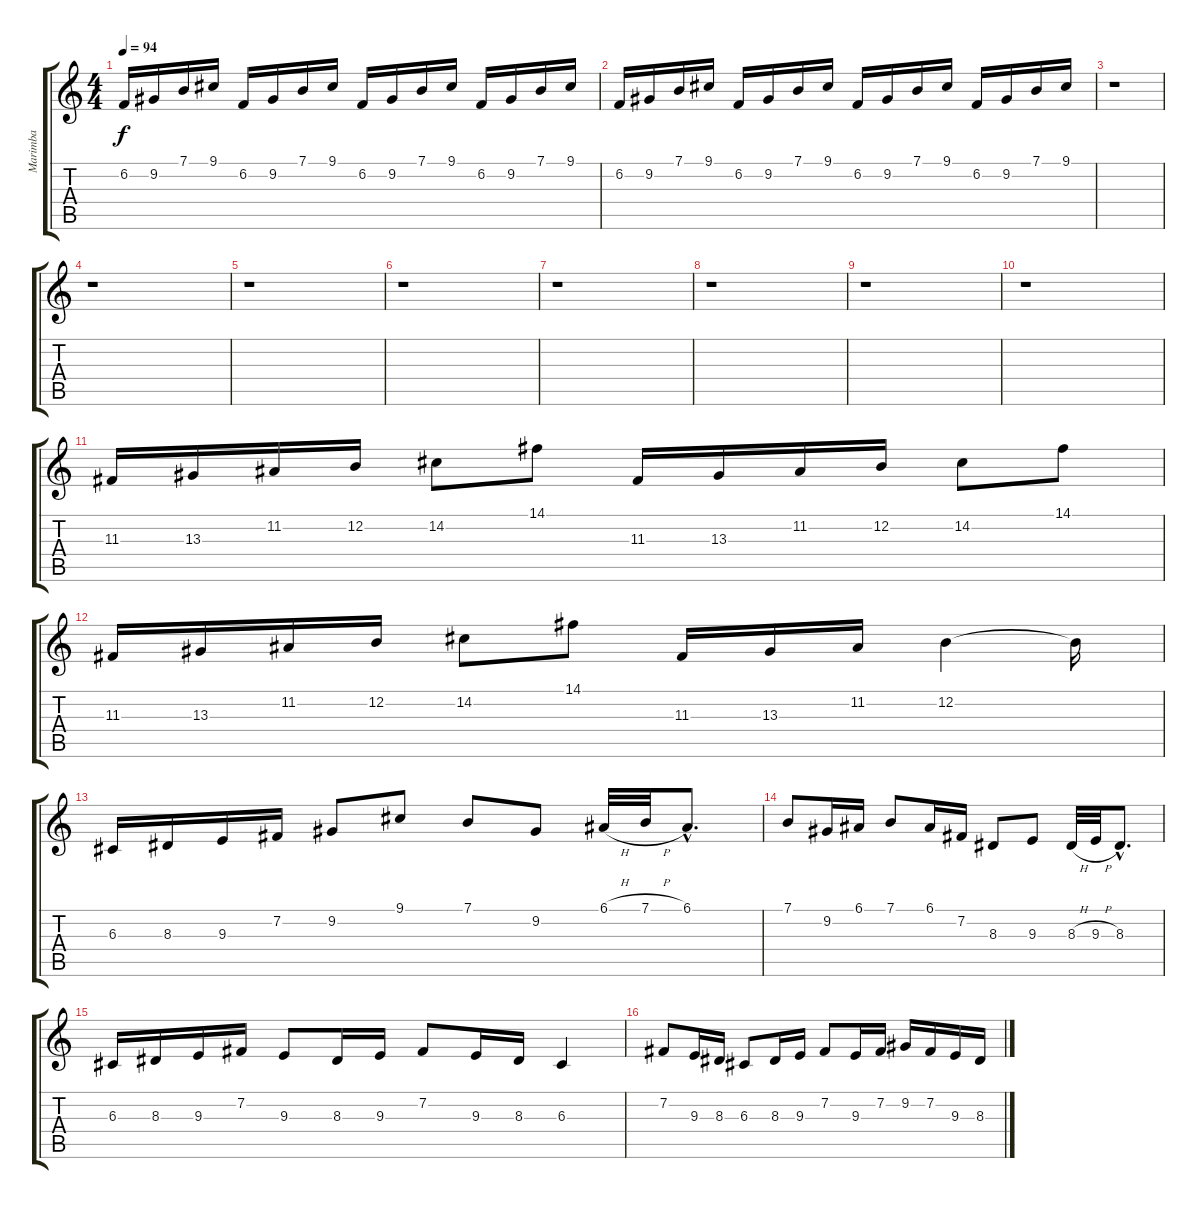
\track ("Marimba" "Marimba") {instrument marimba}
\staff {score tabs}
\tuning (E4 B3 G3 D3 A2 E2) {hide}
\ts (4 4)
\tempo 94
\clef g2
\ks c
6.2.16{dy f} 9.2.16 7.1.16 9.1.16 6.2.16 9.2.16 7.1.16 9.1.16 6.2.16 9.2.16 7.1.16 9.1.16 6.2.16 9.2.16 7.1.16 9.1.16 |
6.2.16 9.2.16 7.1.16 9.1.16 6.2.16 9.2.16 7.1.16 9.1.16 6.2.16 9.2.16 7.1.16 9.1.16 6.2.16 9.2.16 7.1.16 9.1.16 |
r.1 |
r.1 |
r.1 |
r.1 |
r.1 |
r.1 |
r.1 |
r.1 |
11.3.16 13.3.16 11.2.16 12.2.16 14.2.8 14.1.8 11.3.16 13.3.16 11.2.16 12.2.16 14.2.8 14.1.8 |
11.3.16 13.3.16 11.2.16 12.2.16 14.2.8 14.1.8 11.3.16 13.3.16 11.2.16 12.2.4 12.2{t}.16 |
6.3.16 8.3.16 9.3.16 7.2.16 9.2.8 9.1.8 7.1.8 9.2.8 6.1{h}.32 7.1{h}.32 6.1{hac}.8{d} |
7.1.8 9.2.16 6.1.16 7.1.8 6.1.16 7.2.16 8.3.8 9.3.8 8.3{h}.32 9.3{h}.32 8.3{hac}.8{d} |
6.3.16 8.3.16 9.3.16 7.2.16 9.3.8 8.3.16 9.3.16 7.2.8 9.3.16 8.3.16 6.3.4 |
7.2.8 9.3.16 8.3.16 6.3.8 8.3.16 9.3.16 7.2.8 9.3.16 7.2.16 9.2.16 7.2.16 9.3.16 8.3.16
